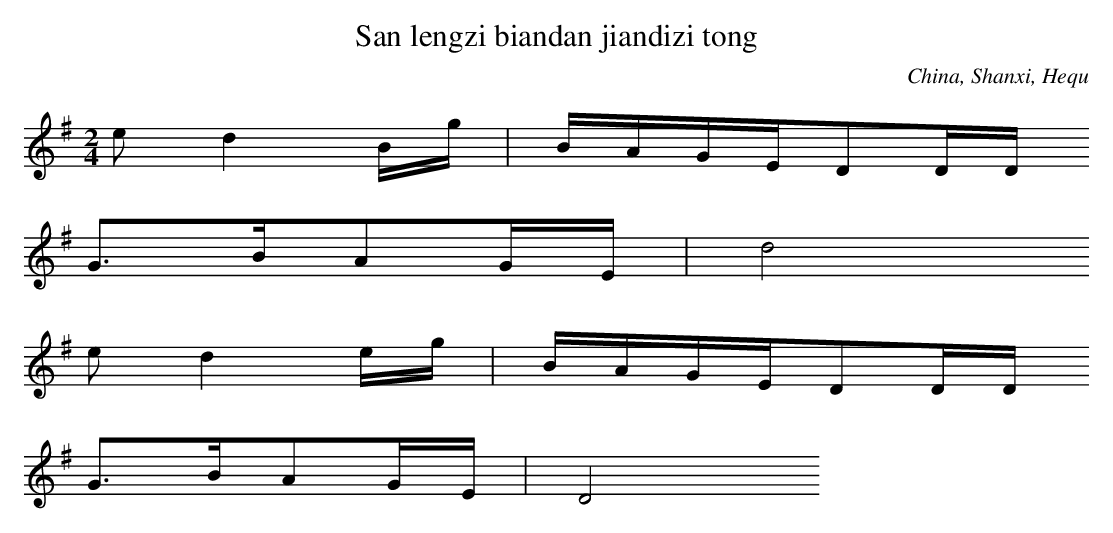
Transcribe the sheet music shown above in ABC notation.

X:1
T: San lengzi biandan jiandizi tong
O: China, Shanxi, Hequ
M: 2/4
L: 1/16
K: G
e2d4Bg | BAGED2DD
G3BA2GE | d8
e2d4eg | BAGED2DD
G3BA2GE | D8
